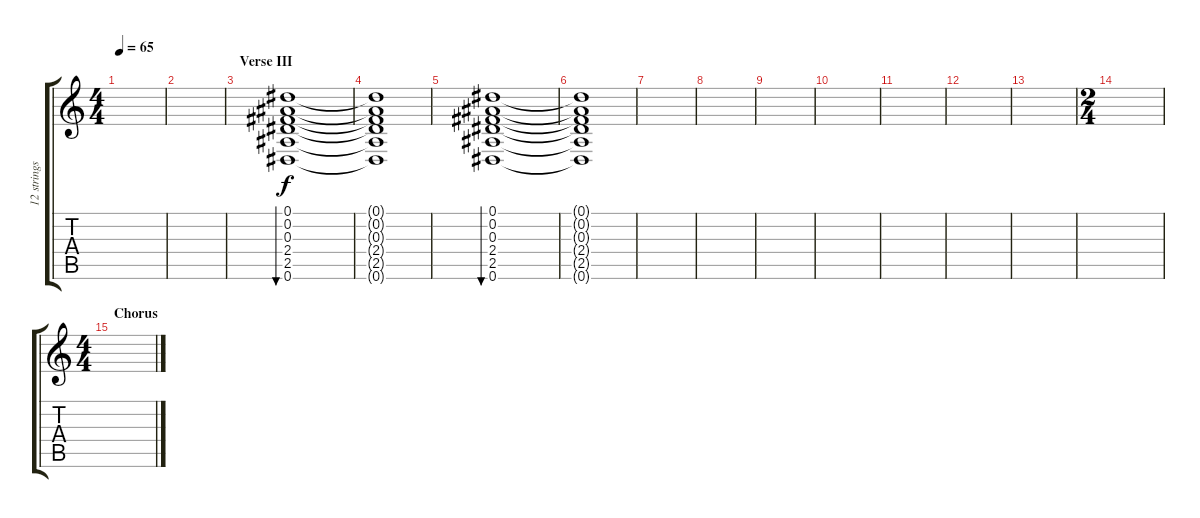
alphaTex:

\track ("12 strings Guitar" "12 strings") {instrument acousticguitarsteel}
\staff {score tabs}
\tuning (Eb4 Bb3 Gb3 Db3 Ab2 Eb2) {hide}
\ts (4 4)
\tempo 65
\clef g2
\ks c
|
|
\section ("" "Verse III")
(0.1 0.2 0.3 2.4 2.5 0.6).1{bu 120 volume 16} |
(0.1{t} 0.2{t} 0.3{t} 2.4{t} 2.5{t} 0.6{t}).1 |
(0.1 0.2 0.3 2.4 2.5 0.6).1{bu 120 volume 16} |
(0.1{t} 0.2{t} 0.3{t} 2.4{t} 2.5{t} 0.6{t}).1 |
|
|
|
|
|
|
|
\ts (2 4)
|
\ts (4 4)
\section ("" "Chorus")
